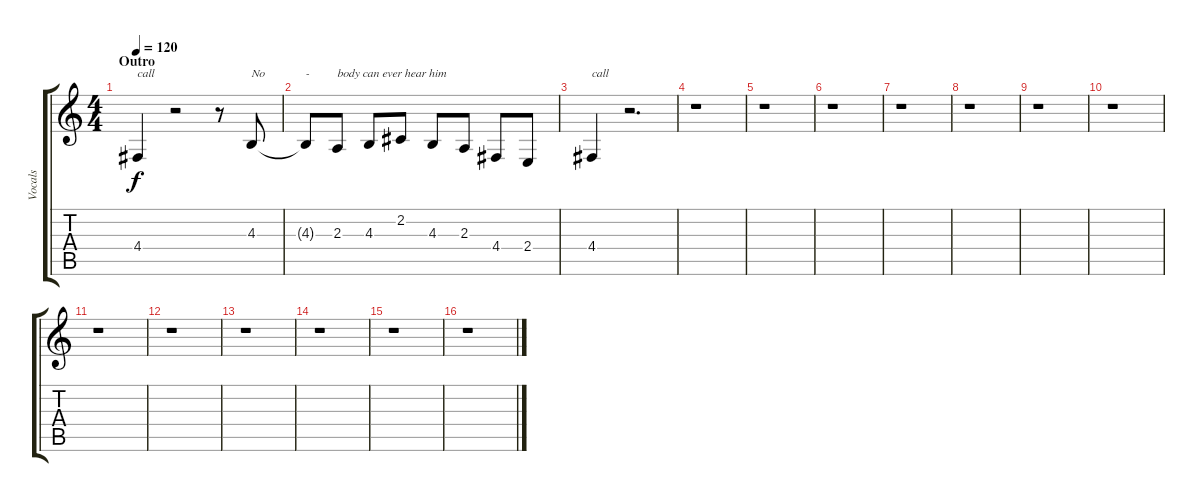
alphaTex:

\track ("Vocals" "Vocals") {instrument tenorsax}
\staff {score tabs}
\tuning (E4 B3 G3 D3 A2 E2) {hide}
\ts (4 4)
\section ("" "Outro")
\tempo 120
\clef g2
\ks c
4.4.4{txt "call" dy f} r.2 r.8 4.3.8{txt "No"} |
4.3{t}.8{txt "-"} 2.3.8{txt "body can ever hear him"} 4.3.8 2.2.8 4.3.8 2.3.8 4.4.8 2.4.8 |
4.4.4{txt "call"} r.2{d} |
r.1 |
r.1 |
r.1 |
r.1 |
r.1 |
r.1 |
r.1 |
r.1 |
r.1 |
r.1 |
r.1 |
r.1 |
r.1
